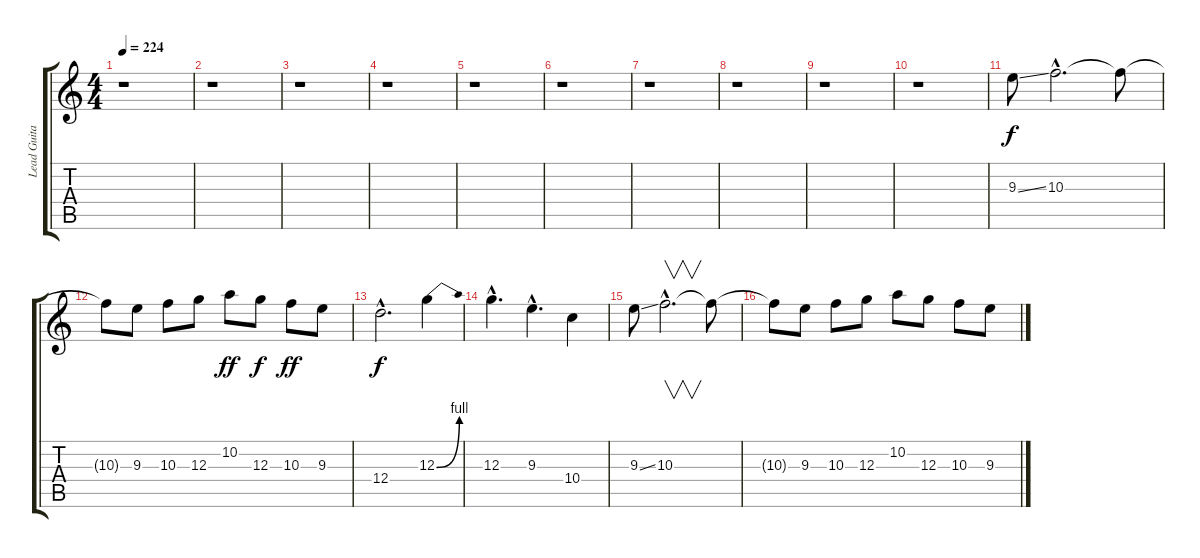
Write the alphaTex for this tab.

\track ("Lead Guitar II" "Lead Guita") {instrument overdrivenguitar}
\staff {score tabs}
\tuning (E4 B3 G3 D3 A2 E2) {hide}
\ts (4 4)
\tempo 224
\clef g2
\ks c
r.1{dy f} |
r.1 |
r.1 |
r.1 |
r.1 |
r.1 |
r.1 |
r.1 |
r.1 |
r.1 |
9.3{ss}.8 10.3{hac}.2{d} 10.3{t}.8 |
10.3{t}.8 9.3.8 10.3.8 12.3.8 10.2.8{dy ff} 12.3.8{dy f} 10.3.8{dy ff} 9.3.8 |
12.4{hac}.2{d dy f} 12.3{be (bend 0 0 60 4)}.4 |
12.3{hac}.4{d} 9.3{hac}.4{d} 10.4.4 |
9.3{ss}.8 10.3{hac}.2{v d} 10.3{t}.8 |
10.3{t}.8 9.3.8 10.3.8 12.3.8 10.2.8 12.3.8 10.3.8 9.3.8
